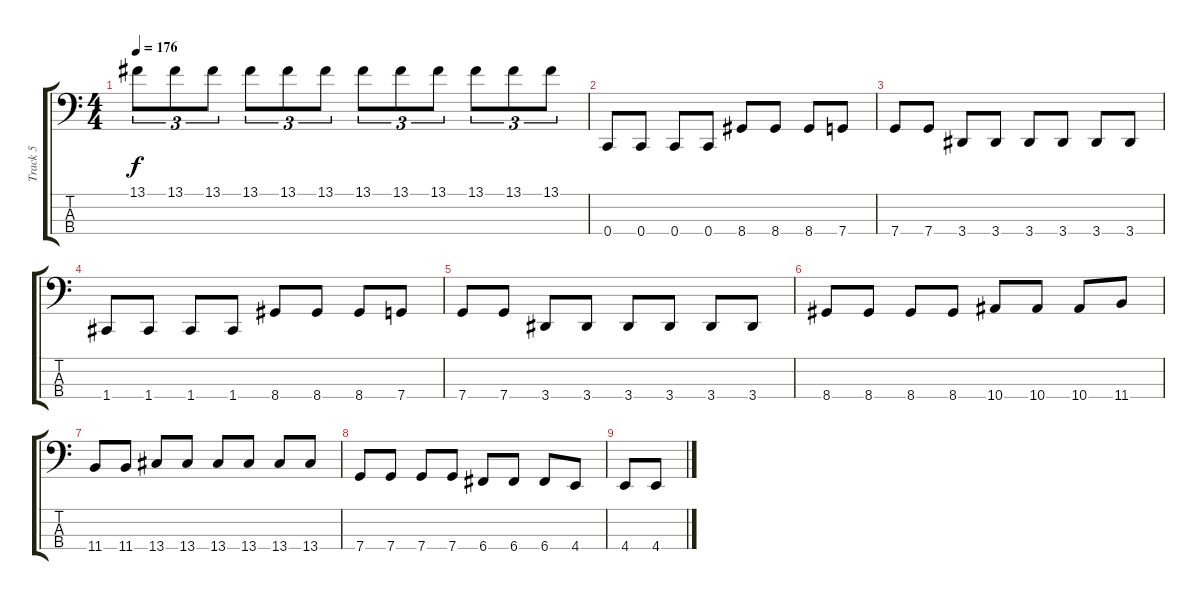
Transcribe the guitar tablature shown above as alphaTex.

\track ("Track 5" "Track 5") {instrument electricbasspick}
\staff {score tabs}
\tuning (F2 C2 G1 C1) {hide}
\ts (4 4)
\tempo 176
\clef f4
\ks c
13.1.8{tu (3 2) dy f} 13.1.8{tu (3 2)} 13.1.8{tu (3 2)} 13.1.8{tu (3 2)} 13.1.8{tu (3 2)} 13.1.8{tu (3 2)} 13.1.8{tu (3 2)} 13.1.8{tu (3 2)} 13.1.8{tu (3 2)} 13.1.8{tu (3 2)} 13.1.8{tu (3 2)} 13.1.8{tu (3 2)} |
0.4.8 0.4.8 0.4.8 0.4.8 8.4.8 8.4.8 8.4.8 7.4.8 |
7.4.8 7.4.8 3.4.8 3.4.8 3.4.8 3.4.8 3.4.8 3.4.8 |
1.4.8 1.4.8 1.4.8 1.4.8 8.4.8 8.4.8 8.4.8 7.4.8 |
7.4.8 7.4.8 3.4.8 3.4.8 3.4.8 3.4.8 3.4.8 3.4.8 |
8.4.8 8.4.8 8.4.8 8.4.8 10.4.8 10.4.8 10.4.8 11.4.8 |
11.4.8 11.4.8 13.4.8 13.4.8 13.4.8 13.4.8 13.4.8 13.4.8 |
7.4.8 7.4.8 7.4.8 7.4.8 6.4.8 6.4.8 6.4.8 4.4.8 |
4.4.8 4.4.8
